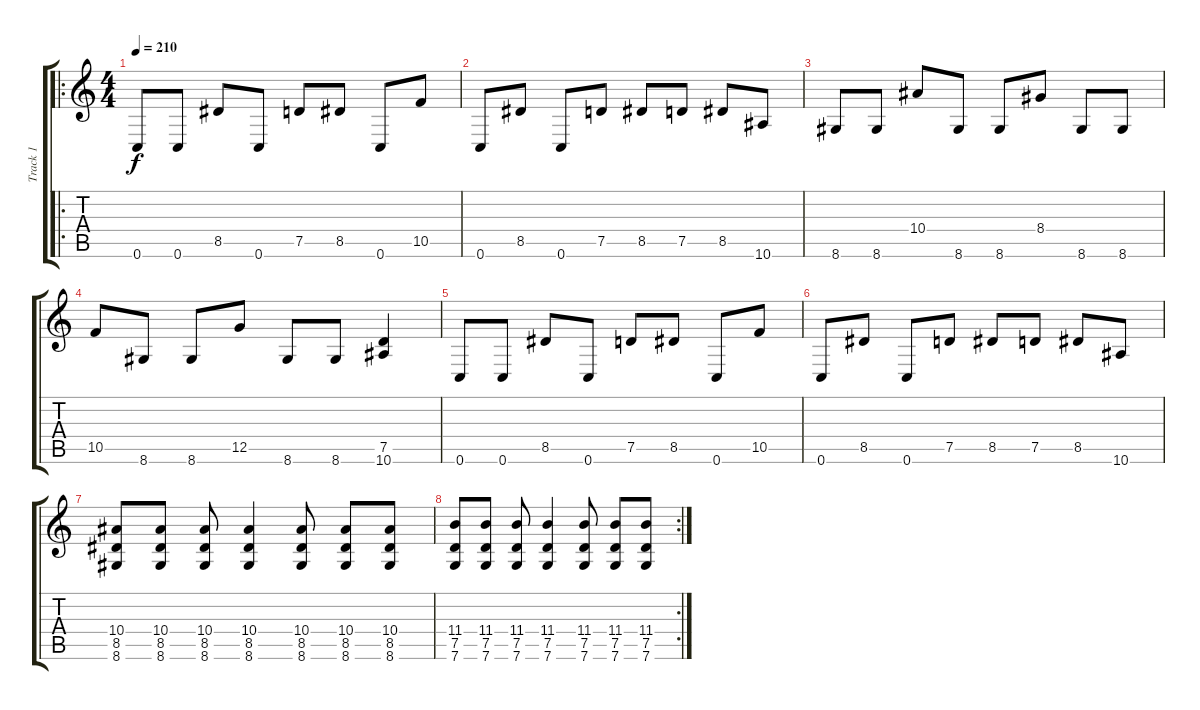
\track ("Track 1" "Track 1") {instrument distortionguitar}
\staff {score tabs}
\tuning (D4 A3 F3 C3 G2 C2) {hide}
\ro
\ts (4 4)
\tempo 210
\clef g2
\ks c
0.6.8{dy f instrument distortionguitar} 0.6.8 8.5.8 0.6.8 7.5.8 8.5.8 0.6.8 10.5.8 |
0.6.8 8.5.8 0.6.8 7.5.8 8.5.8 7.5.8 8.5.8 10.6.8 |
8.6.8 8.6.8 10.4.8 8.6.8 8.6.8 8.4.8 8.6.8 8.6.8 |
10.5.8 8.6.8 8.6.8 12.5.8 8.6.8 8.6.8 (7.5 10.6).4 |
0.6.8 0.6.8 8.5.8 0.6.8 7.5.8 8.5.8 0.6.8 10.5.8 |
0.6.8 8.5.8 0.6.8 7.5.8 8.5.8 7.5.8 8.5.8 10.6.8 |
(10.4 8.5 8.6).8 (10.4 8.5 8.6).8 (10.4 8.5 8.6).8 (10.4 8.5 8.6).4 (10.4 8.5 8.6).8 (10.4 8.5 8.6).8 (10.4 8.5 8.6).8 |
\rc 2
(11.4 7.5 7.6).8 (11.4 7.5 7.6).8 (11.4 7.5 7.6).8 (11.4 7.5 7.6).4 (11.4 7.5 7.6).8 (11.4 7.5 7.6).8 (11.4 7.5 7.6).8
